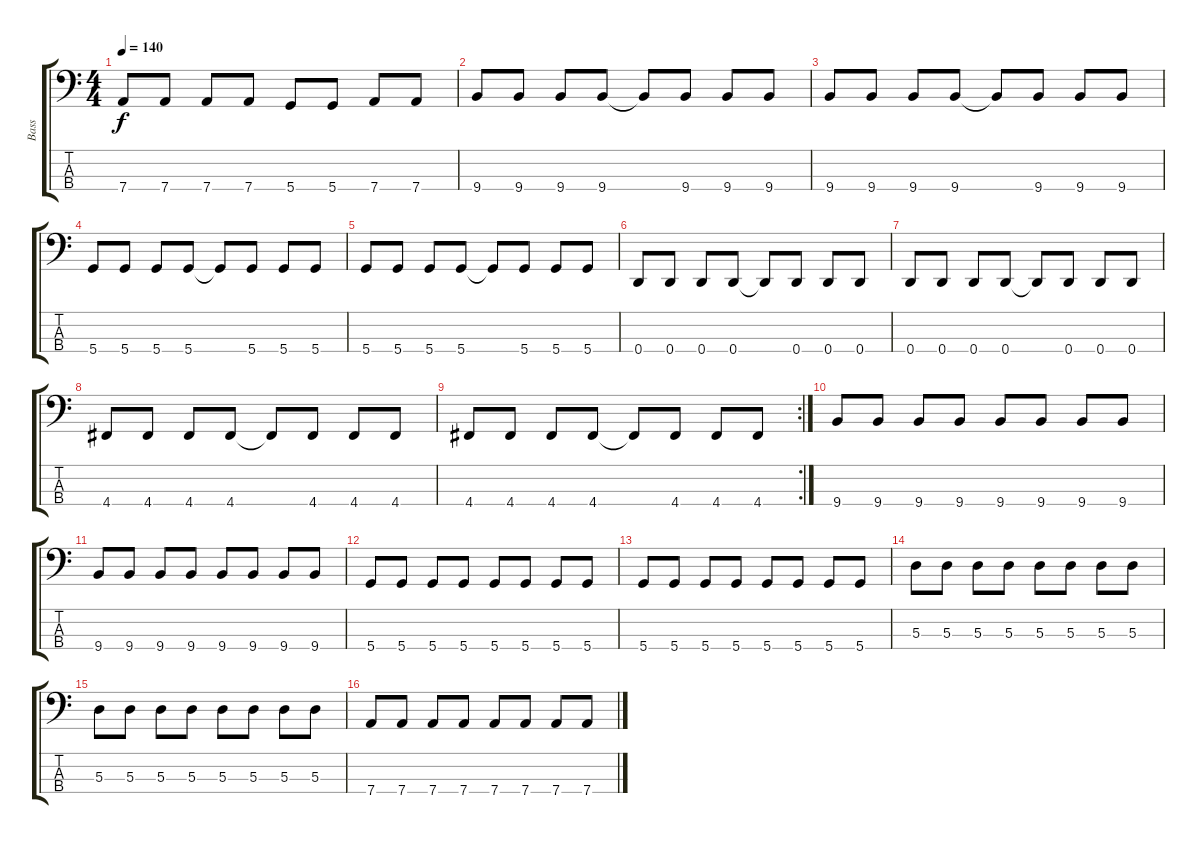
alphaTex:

\track ("Bass" "Bass") {instrument electricbasspick}
\staff {score tabs}
\tuning (G2 D2 A1 D1) {hide}
\ts (4 4)
\tempo 140
\clef f4
\ks c
7.4.8{dy f} 7.4.8 7.4.8 7.4.8 5.4.8 5.4.8 7.4.8 7.4.8 |
9.4.8 9.4.8 9.4.8 9.4.8 9.4{t}.8 9.4.8 9.4.8 9.4.8 |
9.4.8 9.4.8 9.4.8 9.4.8 9.4{t}.8 9.4.8 9.4.8 9.4.8 |
5.4.8 5.4.8 5.4.8 5.4.8 5.4{t}.8 5.4.8 5.4.8 5.4.8 |
5.4.8 5.4.8 5.4.8 5.4.8 5.4{t}.8 5.4.8 5.4.8 5.4.8 |
0.4.8 0.4.8 0.4.8 0.4.8 0.4{t}.8 0.4.8 0.4.8 0.4.8 |
0.4.8 0.4.8 0.4.8 0.4.8 0.4{t}.8 0.4.8 0.4.8 0.4.8 |
4.4.8 4.4.8 4.4.8 4.4.8 4.4{t}.8 4.4.8 4.4.8 4.4.8 |
\rc 2
4.4.8 4.4.8 4.4.8 4.4.8 4.4{t}.8 4.4.8 4.4.8 4.4.8 |
9.4.8 9.4.8 9.4.8 9.4.8 9.4.8 9.4.8 9.4.8 9.4.8 |
9.4.8 9.4.8 9.4.8 9.4.8 9.4.8 9.4.8 9.4.8 9.4.8 |
5.4.8 5.4.8 5.4.8 5.4.8 5.4.8 5.4.8 5.4.8 5.4.8 |
5.4.8 5.4.8 5.4.8 5.4.8 5.4.8 5.4.8 5.4.8 5.4.8 |
5.3.8 5.3.8 5.3.8 5.3.8 5.3.8 5.3.8 5.3.8 5.3.8 |
5.3.8 5.3.8 5.3.8 5.3.8 5.3.8 5.3.8 5.3.8 5.3.8 |
7.4.8 7.4.8 7.4.8 7.4.8 7.4.8 7.4.8 7.4.8 7.4.8
